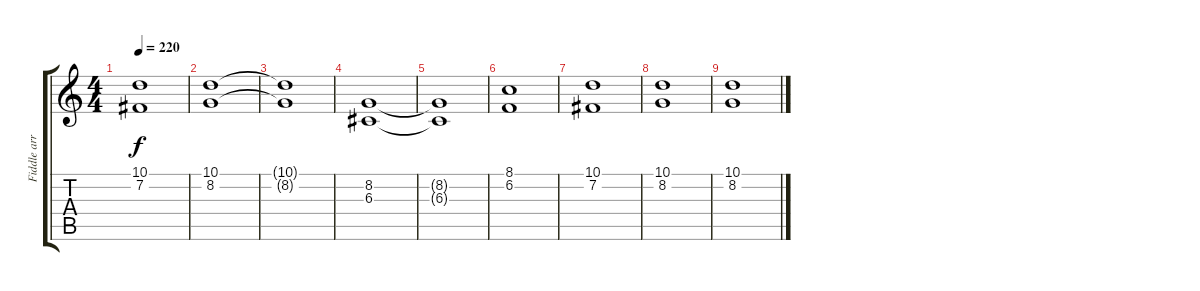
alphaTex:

\track ("Fiddle arr for gtr." "Fiddle arr") {instrument fiddle}
\staff {score tabs}
\tuning (E4 B3 G3 D3 A2 E2) {hide}
\ts (4 4)
\tempo 220
\clef g2
\ks c
(10.1{t} 7.2{t}).1{dy f} |
(10.1 8.2).1 |
(10.1{t} 8.2{t}).1 |
(8.2 6.3).1 |
(8.2{t} 6.3{t}).1 |
(8.1 6.2).1 |
(10.1 7.2).1 |
(10.1 8.2).1 |
(10.1 8.2).1
